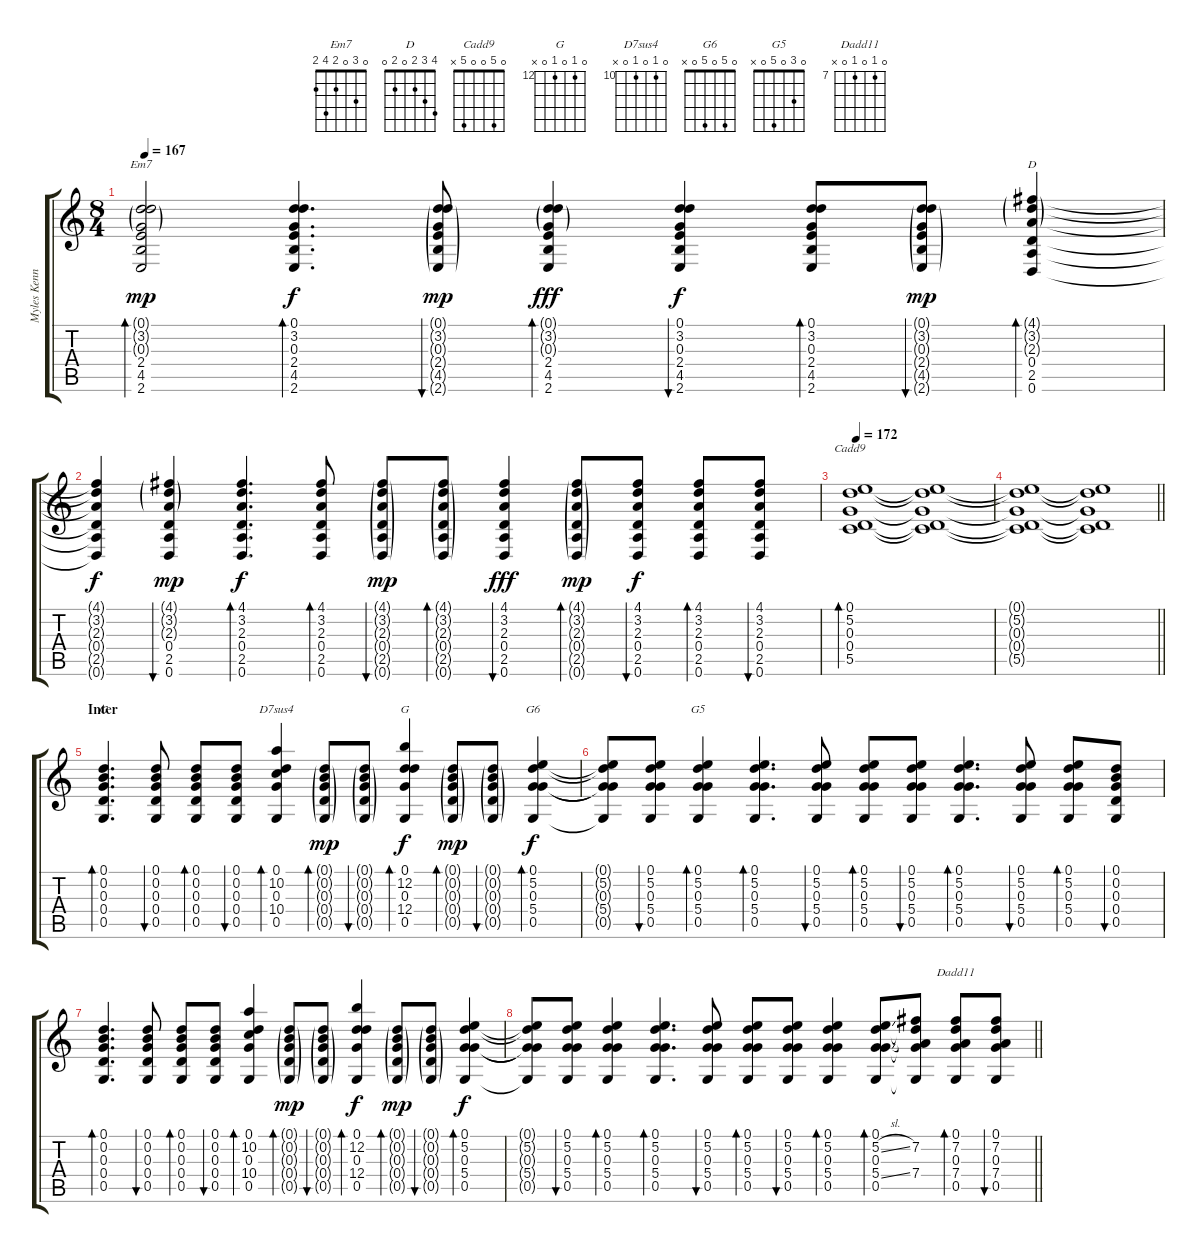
\track ("Myles Kennedy [Acoustic Guitar II]" "Myles Kenn") {instrument acousticguitarsteel}
\staff {score tabs}
\tuning (D4 B3 G3 D3 G2 D2) {hide}
\chord ("Em7" 0 3 0 2 4 2)
\chord ("D" 4 3 2 0 2 0)
\chord ("Cadd9" 0 5 0 0 5 x)
\chord ("G" 0 0 0 0 0 x)
\chord ("D7sus4" 0 10 0 10 0 x) {firstfret 10}
\chord ("G" 0 12 0 12 0 x) {firstfret 12}
\chord ("G6" 0 5 0 5 0 x)
\chord ("G5" 0 3 0 5 0 x)
\chord ("Dadd11" 0 7 0 7 0 x) {firstfret 7}
\ts (8 4)
\tempo 167
\clef g2
\ks c
(0.1{g} 3.2{g} 0.3{g} 2.4 4.5 2.6).2{bd 60 ch "Em7" dy mp} (0.1 3.2 0.3 2.4 4.5 2.6).4{d bd 60 dy f} (0.1{g} 3.2{g} 0.3{g} 2.4{g} 4.5{g} 2.6{g}).8{bu 30 dy mp} (0.1{g} 3.2{g} 0.3{g} 2.4 4.5 2.6).4{bd 30 dy fff} (0.1 3.2 0.3 2.4 4.5 2.6).4{bu 30 dy f} (0.1 3.2 0.3 2.4 4.5 2.6).8{bd 30} (0.1{g} 3.2{g} 0.3{g} 2.4{g} 4.5{g} 2.6{g}).8{bu 30 dy mp} (4.1{g} 3.2{g} 2.3{g} 0.4 2.5 0.6).4{bd 30 ch "D"} |
(4.1{t} 3.2{t} 2.3{t} 0.4{t} 2.5{t} 0.6{t}).4{dy f} (4.1{g} 3.2{g} 2.3{g} 0.4 2.5 0.6).4{bu 30 dy mp} (4.1 3.2 2.3 0.4 2.5 0.6).4{d bd 30 dy f} (4.1 3.2 2.3 0.4 2.5 0.6).8{bd 30} (4.1{g} 3.2{g} 2.3{g} 0.4{g} 2.5{g} 0.6{g}).8{bu 30 dy mp} (4.1{g} 3.2{g} 2.3{g} 0.4{g} 2.5{g} 0.6{g}).8{bd 30} (4.1 3.2 2.3 0.4 2.5 0.6).4{bu 30 dy fff} (4.1{g} 3.2{g} 2.3{g} 0.4{g} 2.5{g} 0.6{g}).8{bd 30 dy mp} (4.1 3.2 2.3 0.4 2.5 0.6).8{bu 30 dy f} (4.1 3.2 2.3 0.4 2.5 0.6).8{bd 30} (4.1 3.2 2.3 0.4 2.5 0.6).8{bu 30} |
\tempo 172
(0.1 5.2 0.3 0.4 5.5).1{bd 60 ch "Cadd9"} (0.1{t} 5.2{t} 0.3{t} 0.4{t} 5.5{t}).1 |
\barLineRight lightlight
(0.1{t} 5.2{t} 0.3{t} 0.4{t} 5.5{t}).1 (0.1{t} 5.2{t} 0.3{t} 0.4{t} 5.5{t}).1 |
\section ("" "Inter")
(0.1 0.2 0.3 0.4 0.5).4{d bd 30 ch "G"} (0.1 0.2 0.3 0.4 0.5).8{bu 30} (0.1 0.2 0.3 0.4 0.5).8{bd 30} (0.1 0.2 0.3 0.4 0.5).8{bu 30} (0.1 10.2 0.3 10.4 0.5).4{bd 30 ch "D7sus4"} (0.1{g} 0.2{g} 0.3{g} 0.4{g} 0.5{g}).8{bd 30 dy mp} (0.1{g} 0.2{g} 0.3{g} 0.4{g} 0.5{g}).8{bu 30} (0.1 12.2 0.3 12.4 0.5).4{bd 30 ch "G" dy f} (0.1{g} 0.2{g} 0.3{g} 0.4{g} 0.5{g}).8{bd 30 dy mp} (0.1{g} 0.2{g} 0.3{g} 0.4{g} 0.5{g}).8{bu 30} (0.1 5.2 0.3 5.4 0.5).4{bd 60 ch "G6" dy f} |
(0.1{t} 5.2{t} 0.3{t} 5.4{t} 0.5{t}).8 (0.1 5.2 0.3 5.4 0.5).8{bu 30} (0.1 5.2 0.3 5.4 0.5).4{bd 30 ch "G5"} (0.1 5.2 0.3 5.4 0.5).4{d bd 30} (0.1 5.2 0.3 5.4 0.5).8{bu 30} (0.1 5.2 0.3 5.4 0.5).8{bd 30} (0.1 5.2 0.3 5.4 0.5).8{bu 30} (0.1 5.2 0.3 5.4 0.5).4{d bd 30} (0.1 5.2 0.3 5.4 0.5).8{bu 30} (0.1 5.2 0.3 5.4 0.5).8{bd 30} (0.1 0.2 0.3 0.4 0.5).8{bu 30} |
(0.1 0.2 0.3 0.4 0.5).4{d bd 60} (0.1 0.2 0.3 0.4 0.5).8{bu 30} (0.1 0.2 0.3 0.4 0.5).8{bd 30} (0.1 0.2 0.3 0.4 0.5).8{bu 30} (0.1 10.2 0.3 10.4 0.5).4{bd 30} (0.1{g} 0.2{g} 0.3{g} 0.4{g} 0.5{g}).8{bd 30 dy mp} (0.1{g} 0.2{g} 0.3{g} 0.4{g} 0.5{g}).8{bu 30} (0.1 12.2 0.3 12.4 0.5).4{bd 30 dy f} (0.1{g} 0.2{g} 0.3{g} 0.4{g} 0.5{g}).8{bd 30 dy mp} (0.1{g} 0.2{g} 0.3{g} 0.4{g} 0.5{g}).8{bu 30} (0.1 5.2 0.3 5.4 0.5).4{bd 60 dy f} |
\barLineRight lightlight
(0.1{t} 5.2{t} 0.3{t} 5.4{t} 0.5{t}).8 (0.1 5.2 0.3 5.4 0.5).8{bu 30} (0.1 5.2 0.3 5.4 0.5).4{bd 30} (0.1 5.2 0.3 5.4 0.5).4{d bd 30} (0.1 5.2 0.3 5.4 0.5).8{bu 30} (0.1 5.2 0.3 5.4 0.5).8{bd 30} (0.1 5.2 0.3 5.4 0.5).8{bu 30} (0.1 5.2 0.3 5.4 0.5).4{bd 30} (0.1 5.2{sl} 0.3 5.4{sl} 0.5).8{bd 30} (0.1{t} 7.2 0.3{t} 7.4 0.5{t}).8 (0.1 7.2 0.3 7.4 0.5).8{bd 30 ch "Dadd11"} (0.1 7.2 0.3 7.4 0.5).8{bu 30}
